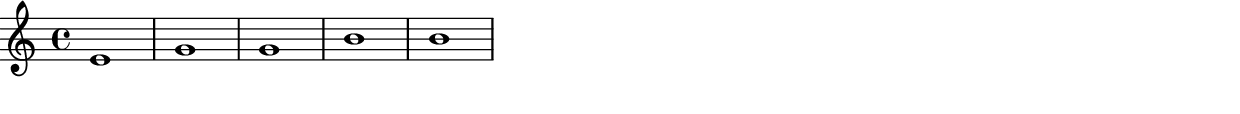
%% Generated by lilypond-book
%% Options: [exampleindent=10.16\mm,indent=0\mm,line-width=160\mm,paper-height=845.047\pt,paper-width=597.508\pt,papersize='(cons (* 597.508 pt) (* 845.047 pt))]
\include "lilypond-book-preamble.ly"


% ****************************************************************
% Start cut-&-pastable-section
% ****************************************************************

#(ly:set-option 'eps-box-padding 3.000000)



\paper {
  #(set-paper-size '(cons (* 597.508 pt) (* 845.047 pt)))
  indent = 0\mm
  line-width = 160\mm
  % offset the left padding, also add 1mm as lilypond creates cropped
  % images with a little space on the right
  line-width = #(- line-width (* mm  3.000000) (* mm 1))
}

\layout {
  
}




% ****************************************************************
% ly snippet:
% ****************************************************************
\sourcefilename "/lilypond-2.25.15/input/regression/repeat-ds-bar-line.ly"
\sourcefileline 0
\version "2.23.6"

#(ly:set-option 'warning-as-error #t)

\header {
  texidoc="Setting @code{segnoStyle} to @code{bar-line} suppresses the
first segno mark and causes a @emph{D.S.} instruction to say simply
@emph{D.S.} without the mark.  The second segno mark does appear and
the corresponding @emph{D.S.} instruction includes it."
}

\layout {
  \context {
    \Score
    segnoStyle = #'bar-line
  }
}

piece = \new Voice \fixed c' {
  e1
  \repeat segno 2 {
    g1
  }
  \repeat segno 2 {
    b1
  }
}

\score { \piece }
\score { \unfoldRepeats \piece }



% ****************************************************************
% end ly snippet
% ****************************************************************
